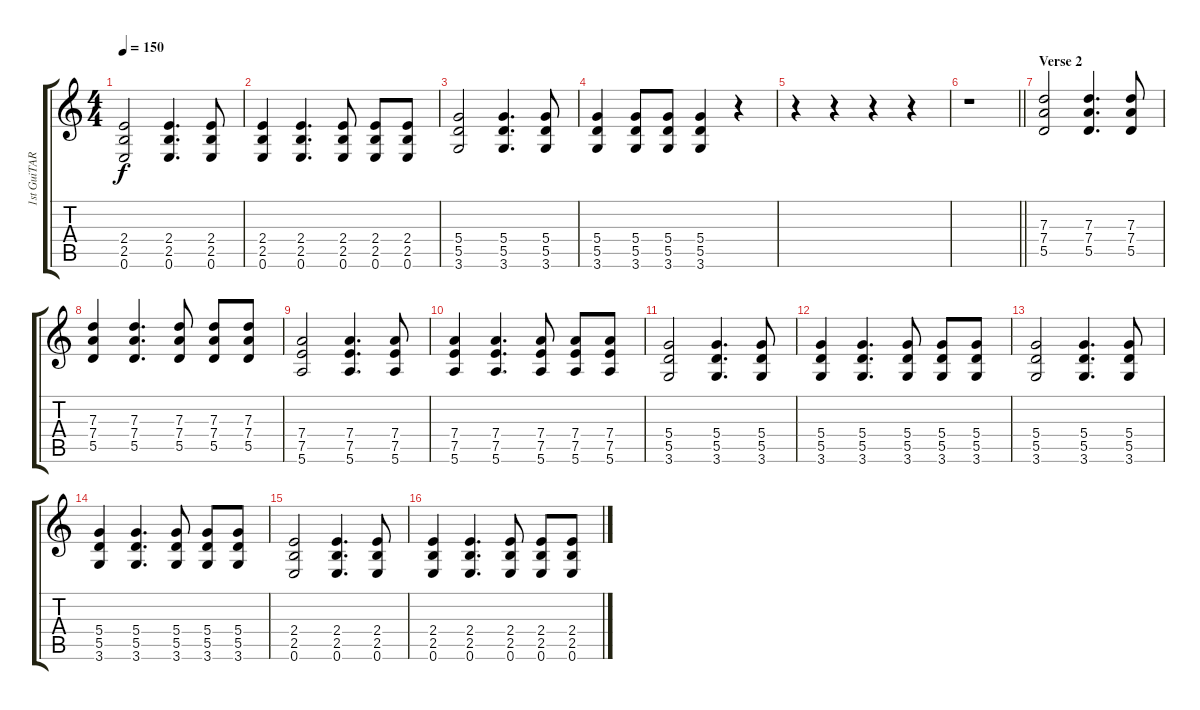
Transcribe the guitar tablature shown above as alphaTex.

\track ("1st GuiTAR" "1st GuiTAR") {instrument distortionguitar}
\staff {score tabs}
\tuning (E4 B3 G3 D3 A2 E2) {hide}
\ts (4 4)
\tempo 150
\clef g2
\ks c
(2.4 2.5 0.6).2{dy f} (2.4 2.5 0.6).4{d} (2.4 2.5 0.6).8 |
(2.4 2.5 0.6).4 (2.4 2.5 0.6).4{d} (2.4 2.5 0.6).8 (2.4 2.5 0.6).8 (2.4 2.5 0.6).8 |
(5.4 5.5 3.6).2 (5.4 5.5 3.6).4{d} (5.4 5.5 3.6).8 |
(5.4 5.5 3.6).4 (5.4 5.5 3.6).8 (5.4 5.5 3.6).8 (5.4 5.5 3.6).4 r.4 |
r.4 r.4 r.4 r.4 |
\barLineRight lightlight
r.1 |
\section ("" "Verse 2")
(7.3 7.4 5.5).2 (7.3 7.4 5.5).4{d} (7.3 7.4 5.5).8 |
(7.3 7.4 5.5).4 (7.3 7.4 5.5).4{d} (7.3 7.4 5.5).8 (7.3 7.4 5.5).8 (7.3 7.4 5.5).8 |
(7.4 7.5 5.6).2 (7.4 7.5 5.6).4{d} (7.4 7.5 5.6).8 |
(7.4 7.5 5.6).4 (7.4 7.5 5.6).4{d} (7.4 7.5 5.6).8 (7.4 7.5 5.6).8 (7.4 7.5 5.6).8 |
(5.4 5.5 3.6).2 (5.4 5.5 3.6).4{d} (5.4 5.5 3.6).8 |
(5.4 5.5 3.6).4 (5.4 5.5 3.6).4{d} (5.4 5.5 3.6).8 (5.4 5.5 3.6).8 (5.4 5.5 3.6).8 |
(5.4 5.5 3.6).2 (5.4 5.5 3.6).4{d} (5.4 5.5 3.6).8 |
(5.4 5.5 3.6).4 (5.4 5.5 3.6).4{d} (5.4 5.5 3.6).8 (5.4 5.5 3.6).8 (5.4 5.5 3.6).8 |
(2.4 2.5 0.6).2 (2.4 2.5 0.6).4{d} (2.4 2.5 0.6).8 |
(2.4 2.5 0.6).4 (2.4 2.5 0.6).4{d} (2.4 2.5 0.6).8 (2.4 2.5 0.6).8 (2.4 2.5 0.6).8
